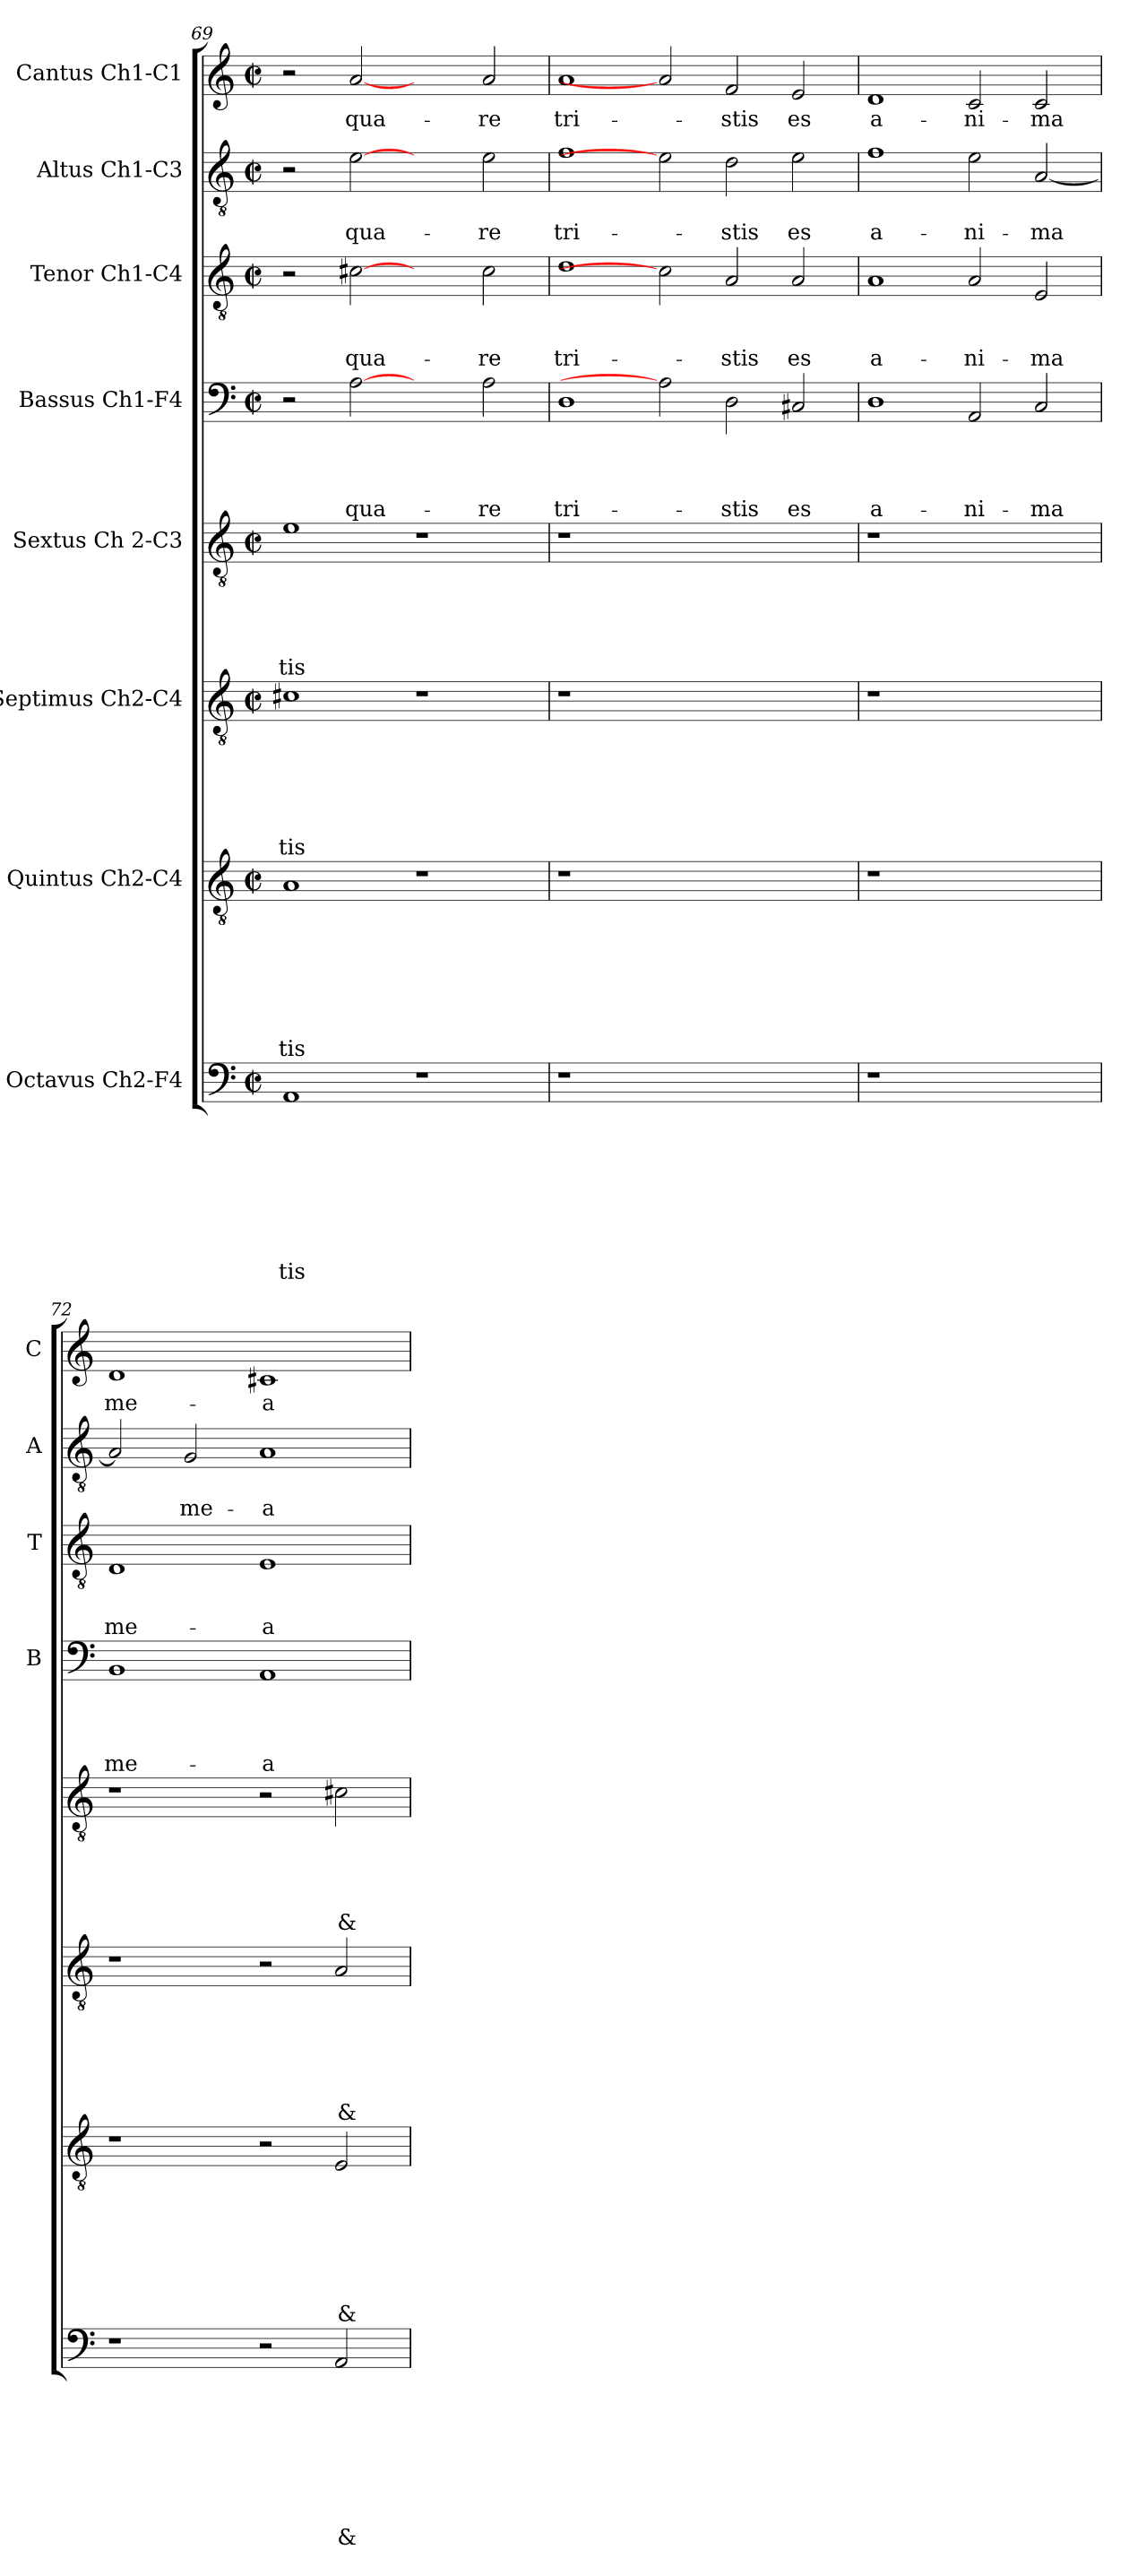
**kern	**text	**text	**text	**text	**text	**text	**text	**text	**kern	**text	**text	**text	**text	**text	**text	**text	**kern	**text	**text	**text	**text	**text	**text	**kern	**text	**text	**text	**text	**text	**kern	**text	**text	**text	**text	**kern	**text	**text	**text	**kern	**text	**text	**kern	**text
*part8	*part8	*part8	*part8	*part8	*part8	*part8	*part8	*part8	*part7	*part7	*part7	*part7	*part7	*part7	*part7	*part7	*part6	*part6	*part6	*part6	*part6	*part6	*part6	*part5	*part5	*part5	*part5	*part5	*part5	*part4	*part4	*part4	*part4	*part4	*part3	*part3	*part3	*part3	*part2	*part2	*part2	*part1	*part1
*staff8	*staff8	*staff8	*staff8	*staff8	*staff8	*staff8	*staff8	*staff8	*staff7	*staff7	*staff7	*staff7	*staff7	*staff7	*staff7	*staff7	*staff6	*staff6	*staff6	*staff6	*staff6	*staff6	*staff6	*staff5	*staff5	*staff5	*staff5	*staff5	*staff5	*staff4	*staff4	*staff4	*staff4	*staff4	*staff3	*staff3	*staff3	*staff3	*staff2	*staff2	*staff2	*staff1	*staff1
*I"Octavus Ch2-F4	*	*	*	*	*	*	*	*	*I"Quintus Ch2-C4	*	*	*	*	*	*	*	*I"Septimus Ch2-C4	*	*	*	*	*	*	*I"Sextus Ch 2-C3	*	*	*	*	*	*I"Bassus Ch1-F4	*	*	*	*	*I"Tenor Ch1-C4	*	*	*	*I"Altus Ch1-C3	*	*	*I"Cantus Ch1-C1	*
*	*	*	*	*	*	*	*	*	*	*	*	*	*	*	*	*	*	*	*	*	*	*	*	*	*	*	*	*	*	*I'B	*	*	*	*	*I'T	*	*	*	*I'A	*	*	*I'C	*
*clefF4	*	*	*	*	*	*	*	*	*clefGv2	*	*	*	*	*	*	*	*clefGv2	*	*	*	*	*	*	*clefGv2	*	*	*	*	*	*clefF4	*	*	*	*	*clefGv2	*	*	*	*clefGv2	*	*	*clefG2	*
*k[]	*	*	*	*	*	*	*	*	*k[]	*	*	*	*	*	*	*	*k[]	*	*	*	*	*	*	*k[]	*	*	*	*	*	*k[]	*	*	*	*	*k[]	*	*	*	*k[]	*	*	*k[]	*
*C:	*	*	*	*	*	*	*	*	*C:	*	*	*	*	*	*	*	*C:	*	*	*	*	*	*	*C:	*	*	*	*	*	*C:	*	*	*	*	*C:	*	*	*	*C:	*	*	*C:	*
*M2/2	*	*	*	*	*	*	*	*	*M2/2	*	*	*	*	*	*	*	*M2/2	*	*	*	*	*	*	*M2/2	*	*	*	*	*	*M2/2	*	*	*	*	*M2/2	*	*	*	*M2/2	*	*	*M2/2	*
*met(c|)	*	*	*	*	*	*	*	*	*met(c|)	*	*	*	*	*	*	*	*met(c|)	*	*	*	*	*	*	*met(c|)	*	*	*	*	*	*met(c|)	*	*	*	*	*met(c|)	*	*	*	*met(c|)	*	*	*met(c|)	*
=69	=69	=69	=69	=69	=69	=69	=69	=69	=69	=69	=69	=69	=69	=69	=69	=69	=69	=69	=69	=69	=69	=69	=69	=69	=69	=69	=69	=69	=69	=69	=69	=69	=69	=69	=69	=69	=69	=69	=69	=69	=69	=69	=69
!	!	!	!	!	!	!	!	!LO:LY:b	!	!	!	!	!	!	!	!LO:LY:b	!	!	!	!	!	!	!LO:LY:b	!	!	!	!	!	!LO:LY:b	!	!	!	!	!	!	!	!	!	!	!	!	!	!
1AA	.	.	.	.	.	.	.	-tis	1A	.	.	.	.	.	.	-tis	1c#X	.	.	.	.	.	-tis	1e	.	.	.	.	-tis	2r	.	.	.	.	2r	.	.	.	2r	.	.	2r	.
!	!	!	!	!	!	!	!	!	!	!	!	!	!	!	!	!	!	!	!	!	!	!	!	!	!	!	!	!	!	!	!	!	!	!LO:LY:b	!	!	!	!LO:LY:b	!	!	!LO:LY:b	!	!LO:LY:b
.	.	.	.	.	.	.	.	.	.	.	.	.	.	.	.	.	.	.	.	.	.	.	.	.	.	.	.	.	.	[2A	.	.	.	qua-	[2c#X	.	.	qua-	[2e	.	qua-	[2a	qua-
1r	.	.	.	.	.	.	.	.	1r	.	.	.	.	.	.	.	1r	.	.	.	.	.	.	1r	.	.	.	.	.	2ryy	.	.	.	.	2ryy	.	.	.	2ryy	.	.	2ryy	.
!	!	!	!	!	!	!	!	!	!	!	!	!	!	!	!	!	!	!	!	!	!	!	!	!	!	!	!	!	!	!	!	!	!	!LO:LY:b	!	!	!	!LO:LY:b	!	!	!LO:LY:b	!	!LO:LY:b
.	.	.	.	.	.	.	.	.	.	.	.	.	.	.	.	.	.	.	.	.	.	.	.	.	.	.	.	.	.	2A\	.	.	.	-re	2c#\	.	.	-re	2e\	.	-re	2a/	-re
=70	=70	=70	=70	=70	=70	=70	=70	=70	=70	=70	=70	=70	=70	=70	=70	=70	=70	=70	=70	=70	=70	=70	=70	=70	=70	=70	=70	=70	=70	=70	=70	=70	=70	=70	=70	=70	=70	=70	=70	=70	=70	=70	=70
!	!	!	!	!	!	!	!	!	!	!	!	!	!	!	!	!	!	!	!	!	!	!	!	!	!	!	!	!	!	!	!	!	!	!LO:LY:b	!	!	!	!LO:LY:b	!	!	!LO:LY:b	!	!LO:LY:b
1r	.	.	.	.	.	.	.	.	1r	.	.	.	.	.	.	.	1r	.	.	.	.	.	.	1r	.	.	.	.	.	1D	.	.	.	tri-	1d	.	.	tri-	1f	.	tri-	1a	tri-
1.ryy	.	.	.	.	.	.	.	.	1.ryy	.	.	.	.	.	.	.	1.ryy	.	.	.	.	.	.	1.ryy	.	.	.	.	.	2A]	.	.	.	.	2c#]	.	.	.	2e]	.	.	2a]	.
!	!	!	!	!	!	!	!	!	!	!	!	!	!	!	!	!	!	!	!	!	!	!	!	!	!	!	!	!	!	!	!	!	!	!LO:LY:b	!	!	!	!LO:LY:b	!	!	!LO:LY:b	!	!LO:LY:b
.	.	.	.	.	.	.	.	.	.	.	.	.	.	.	.	.	.	.	.	.	.	.	.	.	.	.	.	.	.	2D\	.	.	.	-stis	2A/	.	.	-stis	2d\	.	-stis	2f/	-stis
!	!	!	!	!	!	!	!	!	!	!	!	!	!	!	!	!	!	!	!	!	!	!	!	!	!	!	!	!	!	!	!	!	!	!LO:LY:b	!	!	!	!LO:LY:b	!	!	!LO:LY:b	!	!LO:LY:b
.	.	.	.	.	.	.	.	.	.	.	.	.	.	.	.	.	.	.	.	.	.	.	.	.	.	.	.	.	.	2C#X/	.	.	.	es	2A/	.	.	es	2e\	.	es	2e/	es
!!LO:PB:g=z
=71	=71	=71	=71	=71	=71	=71	=71	=71	=71	=71	=71	=71	=71	=71	=71	=71	=71	=71	=71	=71	=71	=71	=71	=71	=71	=71	=71	=71	=71	=71	=71	=71	=71	=71	=71	=71	=71	=71	=71	=71	=71	=71	=71
!	!	!	!	!	!	!	!	!	!	!	!	!	!	!	!	!	!	!	!	!	!	!	!	!	!	!	!	!	!	!	!	!	!	!LO:LY:b	!	!	!	!LO:LY:b	!	!	!LO:LY:b	!	!LO:LY:b
1r	.	.	.	.	.	.	.	.	1r	.	.	.	.	.	.	.	1r	.	.	.	.	.	.	1r	.	.	.	.	.	1D	.	.	.	a-	1A	.	.	a-	1f	.	a-	1d	a-
!	!	!	!	!	!	!	!	!	!	!	!	!	!	!	!	!	!	!	!	!	!	!	!	!	!	!	!	!	!	!	!	!	!	!LO:LY:b	!	!	!	!LO:LY:b	!	!	!LO:LY:b	!	!LO:LY:b
1ryy	.	.	.	.	.	.	.	.	1ryy	.	.	.	.	.	.	.	1ryy	.	.	.	.	.	.	1ryy	.	.	.	.	.	2AA/	.	.	.	-ni-	2A/	.	.	-ni-	2e\	.	-ni-	2c/	-ni-
!	!	!	!	!	!	!	!	!	!	!	!	!	!	!	!	!	!	!	!	!	!	!	!	!	!	!	!	!	!	!	!	!	!	!LO:LY:b	!	!	!	!LO:LY:b	!	!	!LO:LY:b	!	!LO:LY:b
.	.	.	.	.	.	.	.	.	.	.	.	.	.	.	.	.	.	.	.	.	.	.	.	.	.	.	.	.	.	2C/	.	.	.	-ma	2E/	.	.	-ma	[2A/	.	-ma	2c/	-ma
=72	=72	=72	=72	=72	=72	=72	=72	=72	=72	=72	=72	=72	=72	=72	=72	=72	=72	=72	=72	=72	=72	=72	=72	=72	=72	=72	=72	=72	=72	=72	=72	=72	=72	=72	=72	=72	=72	=72	=72	=72	=72	=72	=72
!	!	!	!	!	!	!	!	!	!	!	!	!	!	!	!	!	!	!	!	!	!	!	!	!	!	!	!	!	!	!	!	!	!	!LO:LY:b	!	!	!	!LO:LY:b	!	!	!	!	!LO:LY:b
1r	.	.	.	.	.	.	.	.	1r	.	.	.	.	.	.	.	1r	.	.	.	.	.	.	1r	.	.	.	.	.	1BB	.	.	.	me-	1D	.	.	me-	2A/]	.	.	1d	me-
!	!	!	!	!	!	!	!	!	!	!	!	!	!	!	!	!	!	!	!	!	!	!	!	!	!	!	!	!	!	!	!	!	!	!	!	!	!	!	!	!	!LO:LY:b	!	!
.	.	.	.	.	.	.	.	.	.	.	.	.	.	.	.	.	.	.	.	.	.	.	.	.	.	.	.	.	.	.	.	.	.	.	.	.	.	.	2G/	.	me-	.	.
!	!	!	!	!	!	!	!	!	!	!	!	!	!	!	!	!	!	!	!	!	!	!	!	!	!	!	!	!	!	!	!	!	!	!LO:LY:b	!	!	!	!LO:LY:b	!	!	!LO:LY:b	!	!LO:LY:b
2r	.	.	.	.	.	.	.	.	2r	.	.	.	.	.	.	.	2r	.	.	.	.	.	.	2r	.	.	.	.	.	1AA	.	.	.	-a	1E	.	.	-a	1A	.	-a	1c#X	-a
!	!	!	!	!	!	!	!	!LO:LY:b	!	!	!	!	!	!	!	!LO:LY:b	!	!	!	!	!	!	!LO:LY:b	!	!	!	!	!	!LO:LY:b	!	!	!	!	!	!	!	!	!	!	!	!	!	!
2AA/	.	.	.	.	.	.	.	&	2E/	.	.	.	.	.	.	&	2A/	.	.	.	.	.	&	2c#X\	.	.	.	.	&	.	.	.	.	.	.	.	.	.	.	.	.	.	.
=	=	=	=	=	=	=	=	=	=	=	=	=	=	=	=	=	=	=	=	=	=	=	=	=	=	=	=	=	=	=	=	=	=	=	=	=	=	=	=	=	=	=	=
*-	*-	*-	*-	*-	*-	*-	*-	*-	*-	*-	*-	*-	*-	*-	*-	*-	*-	*-	*-	*-	*-	*-	*-	*-	*-	*-	*-	*-	*-	*-	*-	*-	*-	*-	*-	*-	*-	*-	*-	*-	*-	*-	*-
